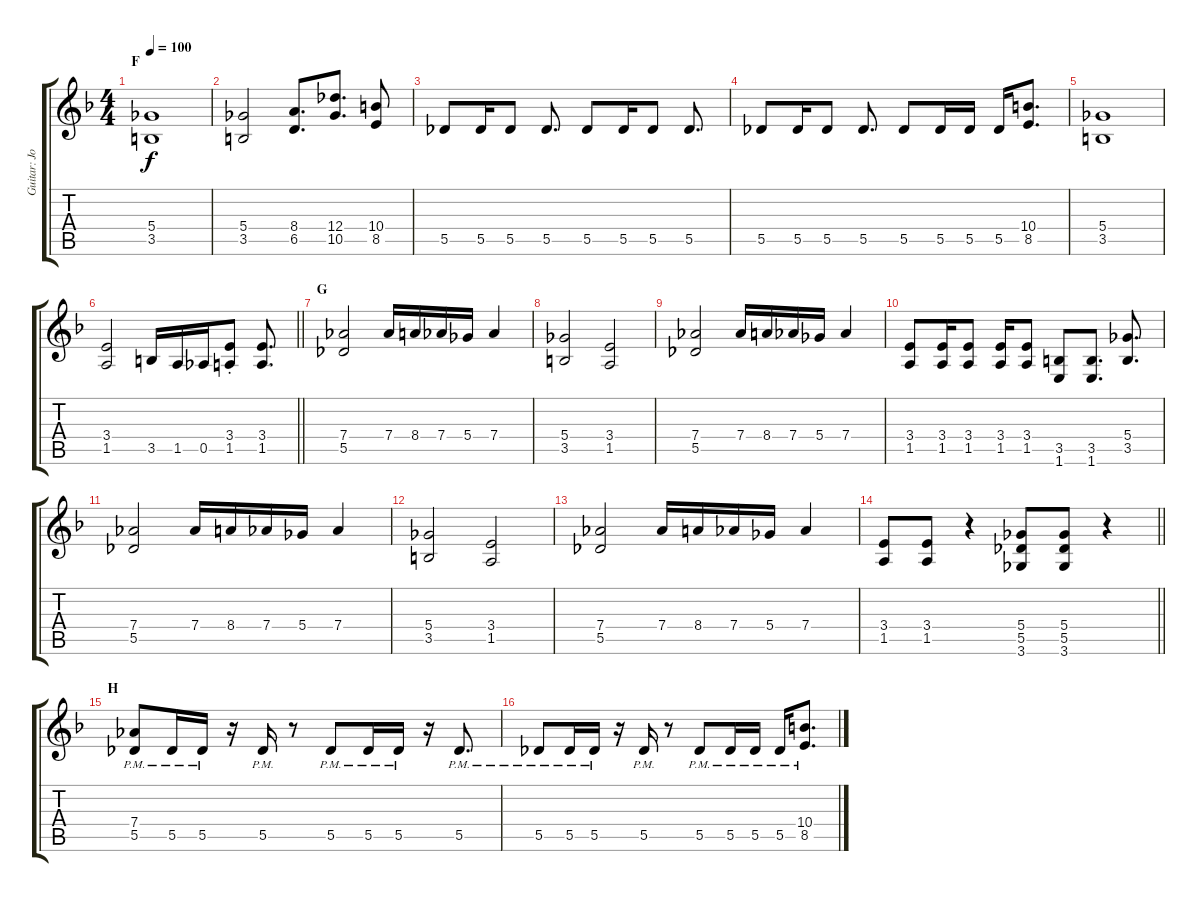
\track ("Guitar: Jon" "Guitar: Jo") {instrument distortionguitar}
\staff {score tabs}
\tuning (Eb4 Bb3 Gb3 Db3 Ab2 Eb2) {hide}
\ts (4 4)
\section ("" "F")
\tempo 100
\clef g2
\ks f
(5.4 3.5).1{dy f} |
(5.4 3.5).2 (8.4 6.5).8{d} (12.4 10.5).8{d} (10.4 8.5).8 |
5.5.8 5.5.16 5.5.8 5.5.8{d} 5.5.8 5.5.16 5.5.8 5.5.8{d} |
5.5.8 5.5.16 5.5.8 5.5.8{d} 5.5.8 5.5.16 5.5.16 5.5.16 (10.4 8.5).8{d} |
(5.4 3.5).1 |
\barLineRight lightlight
(3.4 1.5).2 3.5.16 1.5.16 0.5.16 (3.4{st} 1.5{st}).8 (3.4 1.5).8{d} |
\section ("" "G")
(7.4 5.5).2 7.4.16 8.4.16 7.4.16 5.4.16 7.4.4 |
(5.4 3.5).2 (3.4 1.5).2 |
(7.4 5.5).2 7.4.16 8.4.16 7.4.16 5.4.16 7.4.4 |
(3.4 1.5).8 (3.4 1.5).16 (3.4 1.5).8 (3.4 1.5).16 (3.4 1.5).8 (3.5 1.6).8 (3.5 1.6).8{d} (5.4 3.5).8{d} |
(7.4 5.5).2 7.4.16 8.4.16 7.4.16 5.4.16 7.4.4 |
(5.4 3.5).2 (3.4 1.5).2 |
(7.4 5.5).2 7.4.16 8.4.16 7.4.16 5.4.16 7.4.4 |
\barLineRight lightlight
(3.4 1.5).8 (3.4 1.5).8 r.4 (5.4 5.5 3.6).8 (5.4 5.5 3.6).8 r.4 |
\section ("" "H")
(7.4{pm} 5.5{pm}).8 5.5{pm}.16 5.5{pm}.16 r.16 5.5{pm}.16 r.8 5.5{pm}.8 5.5{pm}.16 5.5{pm}.16 r.16 5.5{pm}.8{d} |
5.5{pm}.8 5.5{pm}.16 5.5{pm}.16 r.16 5.5{pm}.16 r.8 5.5{pm}.8 5.5{pm}.16 5.5{pm}.16 5.5{pm}.16 (10.4 8.5{pm}).8{d}
